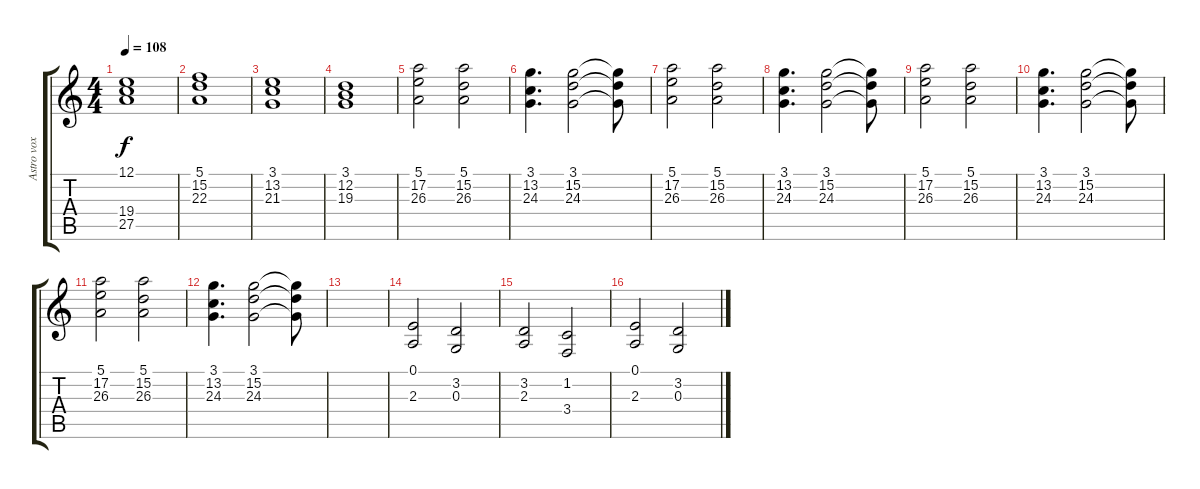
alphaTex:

\track ("Astro vox" "Astro vox") {instrument violin}
\staff {score tabs}
\tuning (E4 B3 G3 D3 A2 E2) {hide}
\ts (4 4)
\tempo 108
\clef g2
\ks c
(12.1 19.4 27.5).1{dy f} |
(5.1 15.2 22.3).1 |
(3.1 13.2 21.3).1 |
(3.1 12.2 19.3).1 |
(5.1 17.2 26.3).2 (5.1 15.2 26.3).2 |
(3.1 13.2 24.3).4{d} (3.1 15.2 24.3).2 (3.1{t} 15.2{t} 24.3{t}).8 |
(5.1 17.2 26.3).2 (5.1 15.2 26.3).2 |
(3.1 13.2 24.3).4{d} (3.1 15.2 24.3).2 (3.1{t} 15.2{t} 24.3{t}).8 |
(5.1 17.2 26.3).2 (5.1 15.2 26.3).2 |
(3.1 13.2 24.3).4{d} (3.1 15.2 24.3).2 (3.1{t} 15.2{t} 24.3{t}).8 |
(5.1 17.2 26.3).2 (5.1 15.2 26.3).2 |
(3.1 13.2 24.3).4{d} (3.1 15.2 24.3).2 (3.1{t} 15.2{t} 24.3{t}).8 |
|
(0.1 2.3).2 (3.2 0.3).2 |
(3.2 2.3).2 (1.2 3.4).2 |
(0.1 2.3).2 (3.2 0.3).2
